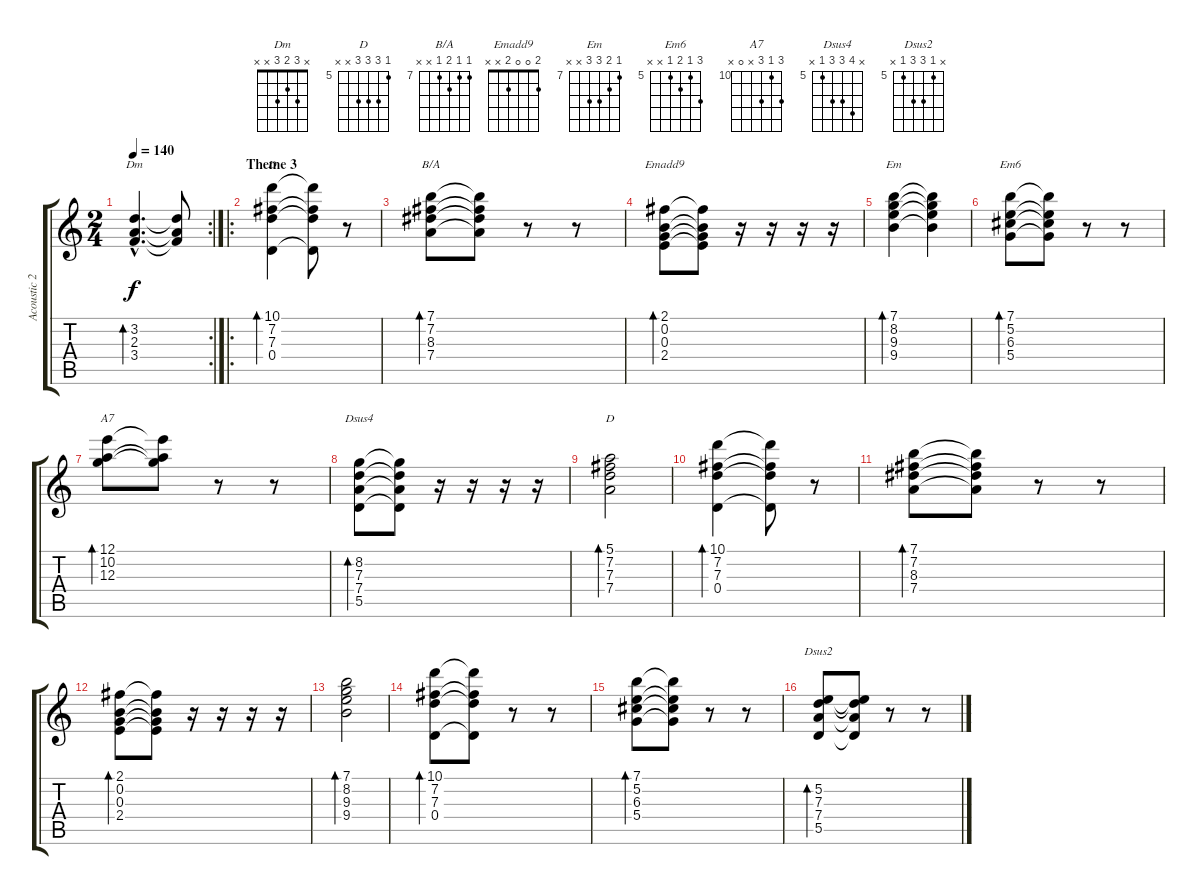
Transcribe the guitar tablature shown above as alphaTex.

\track ("Acoustic 2" "Acoustic 2") {instrument acousticguitarnylon}
\staff {score tabs}
\tuning (E4 B3 G3 D3 A2 E2) {hide}
\chord ("Dm" x 3 2 3 x x)
\chord ("D" 10 7 7 0 x x) {firstfret 7}
\chord ("B/A" 7 7 8 7 x x) {firstfret 7}
\chord ("Emadd9" 2 0 0 2 x x)
\chord ("Em" 7 8 9 9 x x) {firstfret 7}
\chord ("Em6" 7 5 6 5 x x) {firstfret 5}
\chord ("A7" 12 10 12 x 0 x) {firstfret 10}
\chord ("Dsus4" x 8 7 7 5 x) {firstfret 5}
\chord ("D" 5 7 7 7 x x) {firstfret 5}
\chord ("Dsus2" x 5 7 7 5 x) {firstfret 5}
\rc 2
\ts (2 4)
\tempo 140
\clef g2
\ks c
(3.2{hac} 2.3{hac} 3.4{hac}).4{d bd 480 ch "Dm" dy f} (3.2{t} 2.3{t} 3.4{t}).8 |
\ro
\section ("" "Theme 3")
(10.1 7.2 7.3 0.4).4{bd 480 ch "D"} (10.1{t} 7.2{t} 7.3{t} 0.4{t}).8 r.8 |
(7.1 7.2 8.3 7.4).8{bd 480 ch "B/A"} (7.1{t} 7.2{t} 8.3{t} 7.4{t}).8 r.8 r.8 |
(2.1 0.2 0.3 2.4).8{bd 480 ch "Emadd9"} (2.1{t} 0.2{t} 0.3{t} 2.4{t}).8 r.16 r.16 r.16 r.16 |
(7.1 8.2 9.3 9.4).4{bd 480 ch "Em"} (7.1{t} 8.2{t} 9.3{t} 9.4{t}).4 |
(7.1 5.2 6.3 5.4).8{bd 480 ch "Em6"} (7.1{t} 5.2{t} 6.3{t} 5.4{t}).8 r.8 r.8 |
(12.1 10.2 12.3).8{bd 480 ch "A7"} (12.1{t} 10.2{t} 12.3{t}).8 r.8 r.8 |
(8.2 7.3 7.4 5.5).8{bd 480 ch "Dsus4"} (8.2{t} 7.3{t} 7.4{t} 5.5{t}).8 r.16 r.16 r.16 r.16 |
(5.1 7.2 7.3 7.4).2{bd 480 ch "D"} |
(10.1 7.2 7.3 0.4).4{bd 480} (10.1{t} 7.2{t} 7.3{t} 0.4{t}).8 r.8 |
(7.1 7.2 8.3 7.4).8{bd 480} (7.1{t} 7.2{t} 8.3{t} 7.4{t}).8 r.8 r.8 |
(2.1 0.2 0.3 2.4).8{bd 480} (2.1{t} 0.2{t} 0.3{t} 2.4{t}).8 r.16 r.16 r.16 r.16 |
(7.1 8.2 9.3 9.4).2{bd 480} |
(10.1 7.2 7.3 0.4).8{bd 480} (10.1{t} 7.2{t} 7.3{t} 0.4{t}).8 r.8 r.8 |
(7.1 5.2 6.3 5.4).8{bd 480} (7.1{t} 5.2{t} 6.3{t} 5.4{t}).8 r.8 r.8 |
(5.2 7.3 7.4 5.5).8{bd 480 ch "Dsus2"} (5.2{t} 7.3{t} 7.4{t} 5.5{t}).8 r.8 r.8
